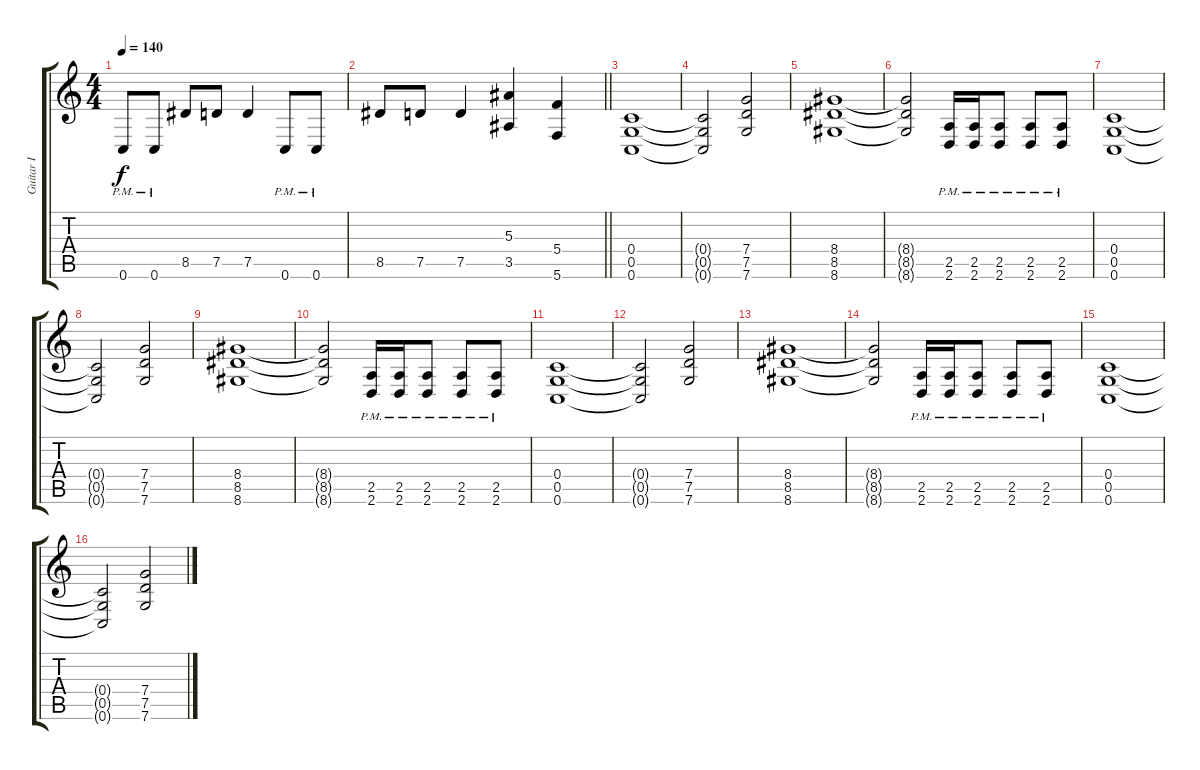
\track ("Guitar I" "Guitar I") {instrument distortionguitar}
\staff {score tabs}
\tuning (D4 A3 F3 C3 G2 C2) {hide}
\ts (4 4)
\tempo 140
\clef g2
\ks c
0.6{pm}.8{dy f} 0.6{pm}.8 8.5.8 7.5.8 7.5.4 0.6{pm}.8 0.6{pm}.8 |
\barLineRight lightlight
8.5.8 7.5.8 7.5.4 (5.3 3.5).4 (5.4 5.6).4 |
\section ("" "")
(0.4 0.5 0.6).1 |
(0.4{t} 0.5{t} 0.6{t}).2 (7.4 7.5 7.6).2 |
(8.4 8.5 8.6).1 |
(8.4{t} 8.5{t} 8.6{t}).2 (2.5{pm} 2.6{pm}).16 (2.5{pm} 2.6{pm}).16 (2.5{pm} 2.6{pm}).8 (2.5{pm} 2.6{pm}).8 (2.5{pm} 2.6{pm}).8 |
(0.4 0.5 0.6).1 |
(0.4{t} 0.5{t} 0.6{t}).2 (7.4 7.5 7.6).2 |
(8.4 8.5 8.6).1 |
(8.4{t} 8.5{t} 8.6{t}).2 (2.5{pm} 2.6{pm}).16 (2.5{pm} 2.6{pm}).16 (2.5{pm} 2.6{pm}).8 (2.5{pm} 2.6{pm}).8 (2.5{pm} 2.6{pm}).8 |
(0.4 0.5 0.6).1 |
(0.4{t} 0.5{t} 0.6{t}).2 (7.4 7.5 7.6).2 |
(8.4 8.5 8.6).1 |
(8.4{t} 8.5{t} 8.6{t}).2 (2.5{pm} 2.6{pm}).16 (2.5{pm} 2.6{pm}).16 (2.5{pm} 2.6{pm}).8 (2.5{pm} 2.6{pm}).8 (2.5{pm} 2.6{pm}).8 |
(0.4 0.5 0.6).1 |
(0.4{t} 0.5{t} 0.6{t}).2 (7.4 7.5 7.6).2
